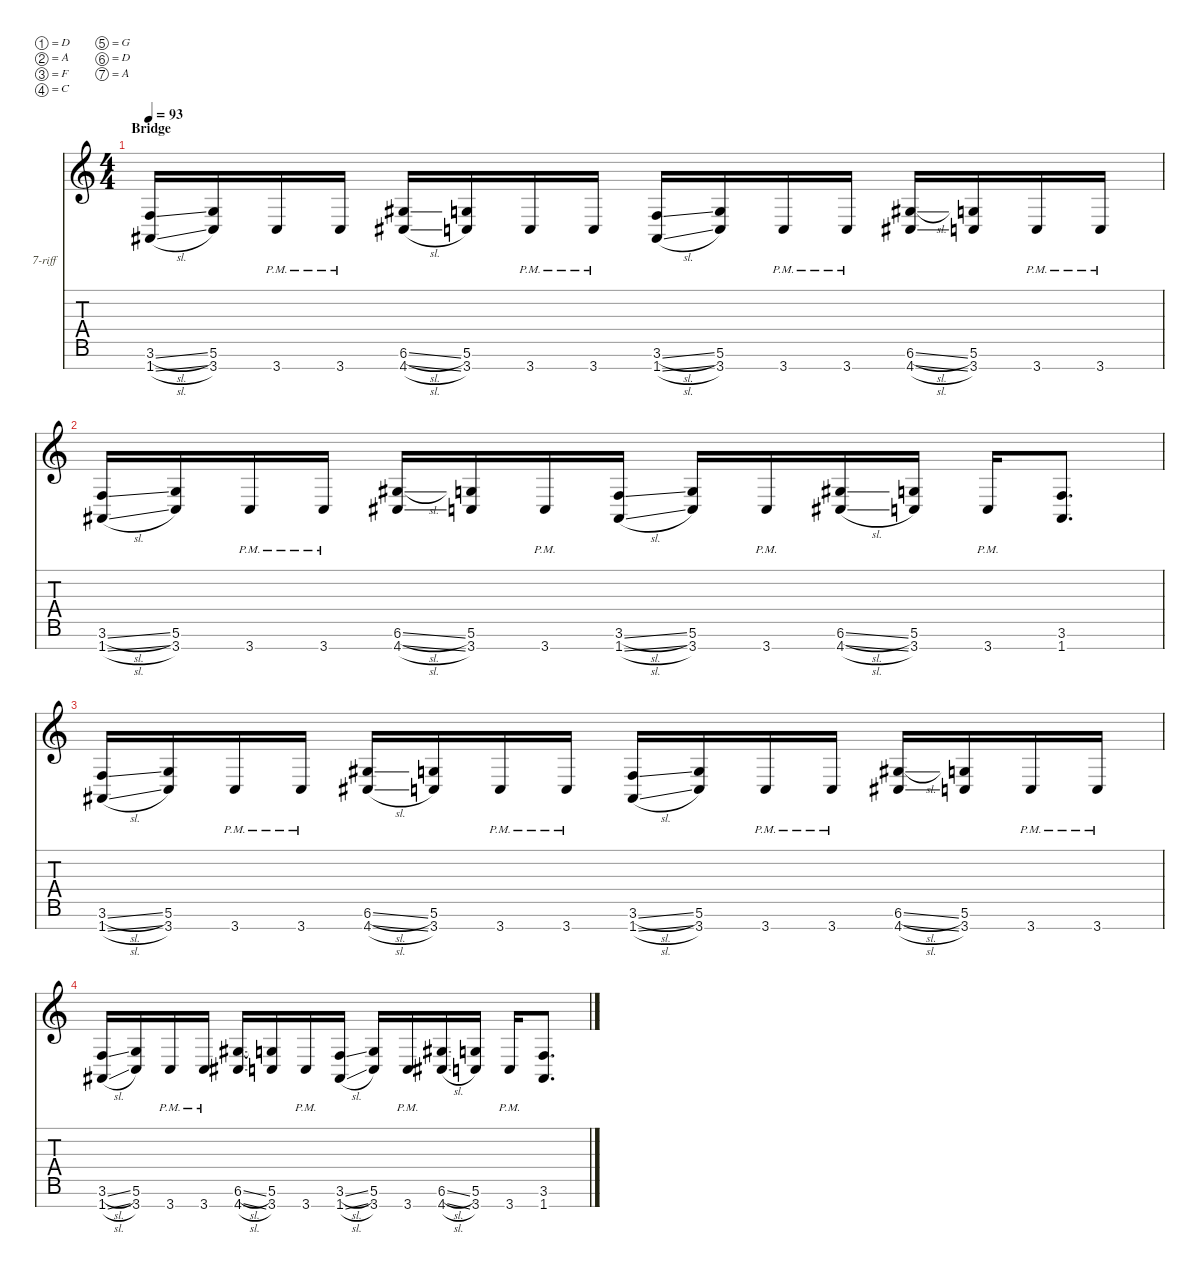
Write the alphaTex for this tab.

\defaultSystemsLayout 4
\hideDynamics
\bracketExtendMode nobrackets
\firstSystemTrackNameOrientation horizontal
\otherSystemsTrackNameOrientation horizontal
\track ("7-riff" "7-riff") {instrument distortionguitar}
\staff {score tabs}
\tuning (D4 A3 F3 C3 G2 D2 A1)
\ts (4 4)
\section ("" "Bridge")
\scale
0.977463
\tempo 93
\accidentals auto
\clef g2
\ottava regular
\simile none
\ks c
(3.6{sl} 1.7{sl acc #}).16{dy f beam Up} (5.6 3.7).16{beam Up} 3.7{pm}.16{beam Up} 3.7{pm}.16{beam Up} (6.6{sl acc #} 4.7{sl acc #}).16{beam Up} (5.6 3.7).16{beam Up} 3.7{pm}.16{beam Up} 3.7{pm}.16{beam Up} (3.6{sl} 1.7{sl acc #}).16{beam Up} (5.6 3.7).16{beam Up} 3.7{pm}.16{beam Up} 3.7{pm}.16{beam Up} (4.7{sl acc #} 6.6{sl acc #}).16{beam Up} (3.7 5.6).16{beam Up} 3.7{pm}.16{beam Up} 3.7{pm}.16{beam Up} |
\scale
1.09129 (3.6{sl} 1.7{sl acc #}).16{beam Up} (5.6 3.7).16{beam Up} 3.7{pm}.16{beam Up} 3.7{pm}.16{beam Up} (4.7{sl acc #} 6.6{sl acc #}).16{beam Up} (3.7 5.6).16{beam Up} 3.7{pm}.16{beam Up} (3.6{sl} 1.7{sl acc #}).16{beam Up} (5.6 3.7).16{beam Up} 3.7{pm}.16{beam Up} (6.6{sl acc #} 4.7{sl acc #}).16{beam Up} (5.6 3.7).16{beam Up} 3.7{pm}.16{beam Up} (3.6 1.7{acc #}).8{d beam Up} |
\scale
0.969568 (3.6{sl} 1.7{sl acc #}).16{beam Up} (5.6 3.7).16{beam Up} 3.7{pm}.16{beam Up} 3.7{pm}.16{beam Up} (6.6{sl acc #} 4.7{sl acc #}).16{beam Up} (5.6 3.7).16{beam Up} 3.7{pm}.16{beam Up} 3.7{pm}.16{beam Up} (3.6{sl} 1.7{sl acc #}).16{beam Up} (5.6 3.7).16{beam Up} 3.7{pm}.16{beam Up} 3.7{pm}.16{beam Up} (4.7{sl acc #} 6.6{sl acc #}).16{beam Up} (3.7 5.6).16{beam Up} 3.7{pm}.16{beam Up} 3.7{pm}.16{beam Up} |
\scale
0.969568 (3.6{sl} 1.7{sl acc #}).16{beam Up} (5.6 3.7).16{beam Up} 3.7{pm}.16{beam Up} 3.7{pm}.16{beam Up} (4.7{sl acc #} 6.6{sl acc #}).16{beam Up} (3.7 5.6).16{beam Up} 3.7{pm}.16{beam Up} (3.6{sl} 1.7{sl acc #}).16{beam Up} (5.6 3.7).16{beam Up} 3.7{pm}.16{beam Up} (6.6{sl acc #} 4.7{sl acc #}).16{beam Up} (5.6 3.7).16{beam Up} 3.7{pm}.16{beam Up} (3.6 1.7{acc #}).8{d beam Up}
